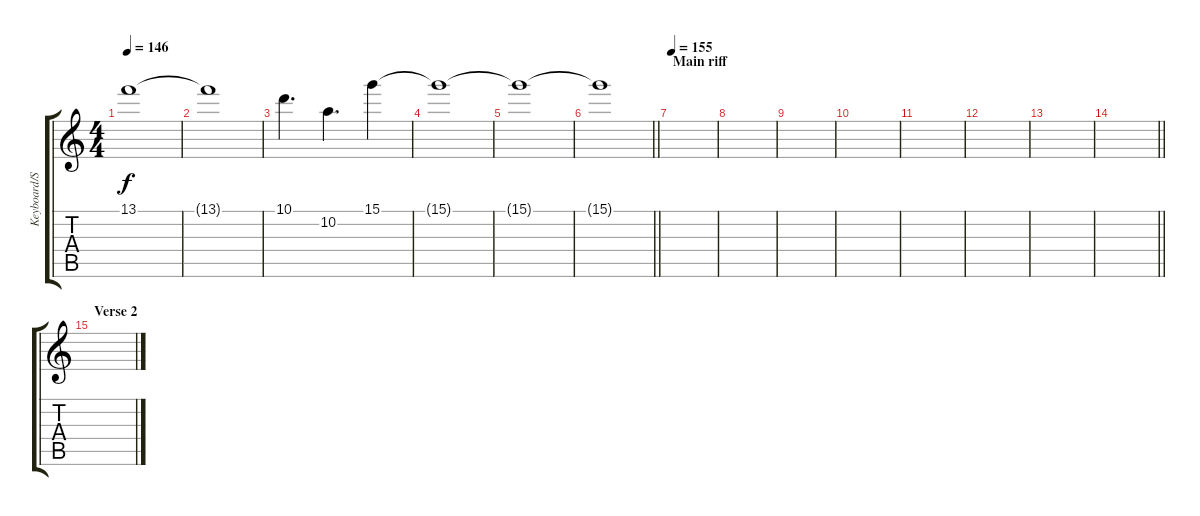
\track ("Keyboard/Samples" "Keyboard/S") {instrument electricguitarjazz}
\staff {score tabs}
\tuning (E4 B3 G3 D3 A2 E2) {hide}
\ts (4 4)
\tempo 146
\clef g2
\ks c
13.1{t}.1{dy f volume 0} |
13.1{t}.1 |
10.1.4{d volume 11 instrument distortionguitar} 10.2.4{d} 15.1.4 |
15.1{t}.1{volume 0} |
15.1{t}.1 |
\barLineRight lightlight
15.1{t}.1 |
\section ("" "Main riff")
\tempo 155
|
|
|
|
|
|
|
\barLineRight lightlight
|
\section ("" "Verse 2")
